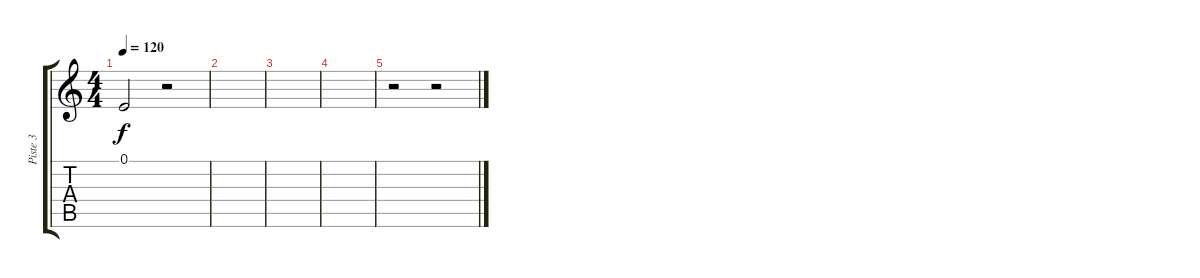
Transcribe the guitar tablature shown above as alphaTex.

\track ("Piste 3" "Piste 3") {instrument lead2sawtooth}
\staff {score tabs}
\tuning (E4 B3 G3 D3 A2 E2) {hide}
\ts (4 4)
\tempo 120
\clef g2
\ks c
0.1.2{dy f} r.2 |
|
|
|
r.2 r.2
